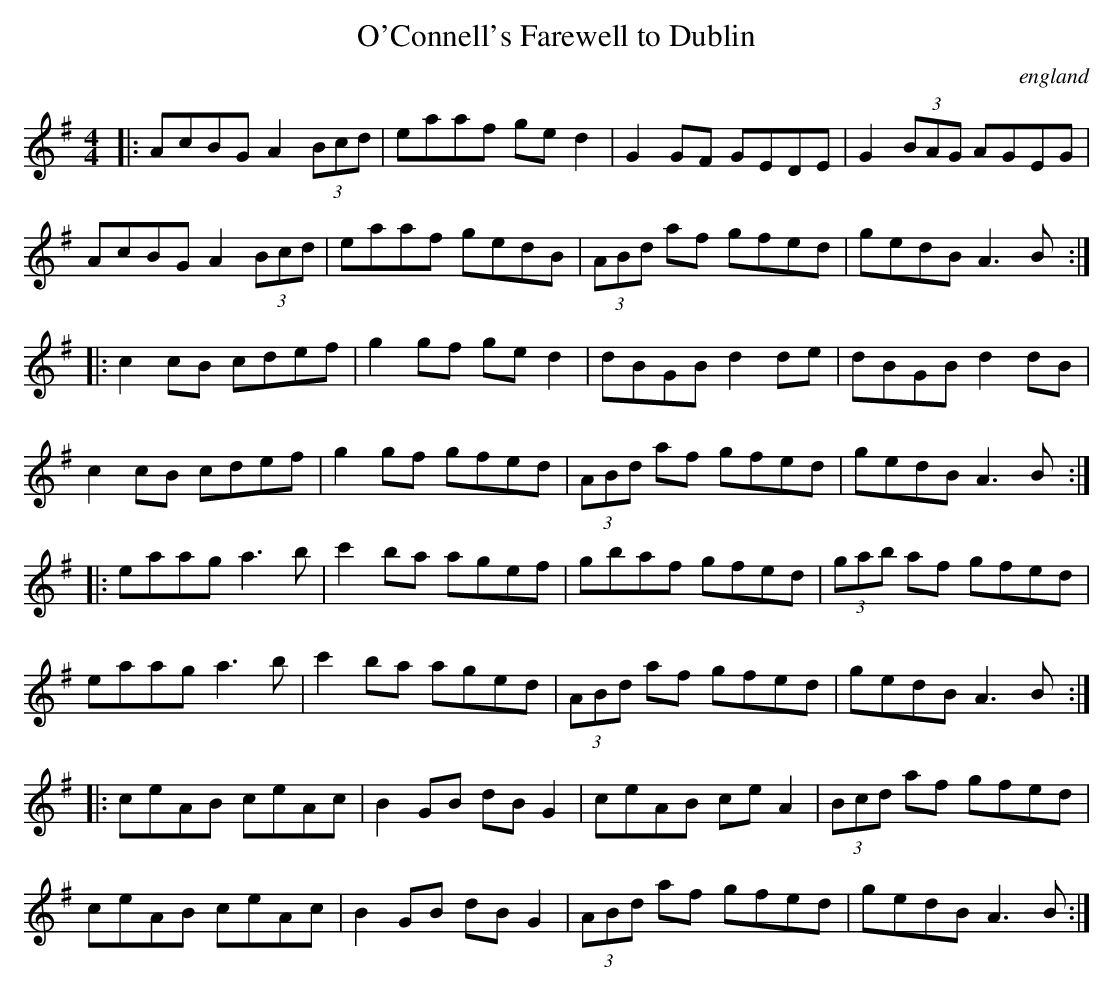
X:1
T:O'Connell's Farewell to Dublin
O:england
M:4/4
L:1/8
K:ADor
|:AcBG A2 (3Bcd|eaaf ge d2|G2 GF GEDE|G2 (3BAG AGEG|
AcBG A2 (3Bcd|eaaf gedB|(3ABd af gfed|gedB A3 B:|
|:c2 cB cdef|g2 gf ge d2|dBGB d2 de|dBGB d2 dB|
c2 cB cdef|g2 gf gfed|(3ABd af gfed|gedB A3 B:|
|:eaag a3 b|c'2 ba agef|gbaf gfed|(3gab af gfed|
eaag a3 b|c'2 ba aged|(3ABd af gfed|gedB A3 B:|
|:ceAB ceAc|B2 GB dB G2|ceAB ce A2|(3Bcd af gfed|
ceAB ceAc|B2 GB dB G2|(3ABd af gfed|gedB A3 B:|
